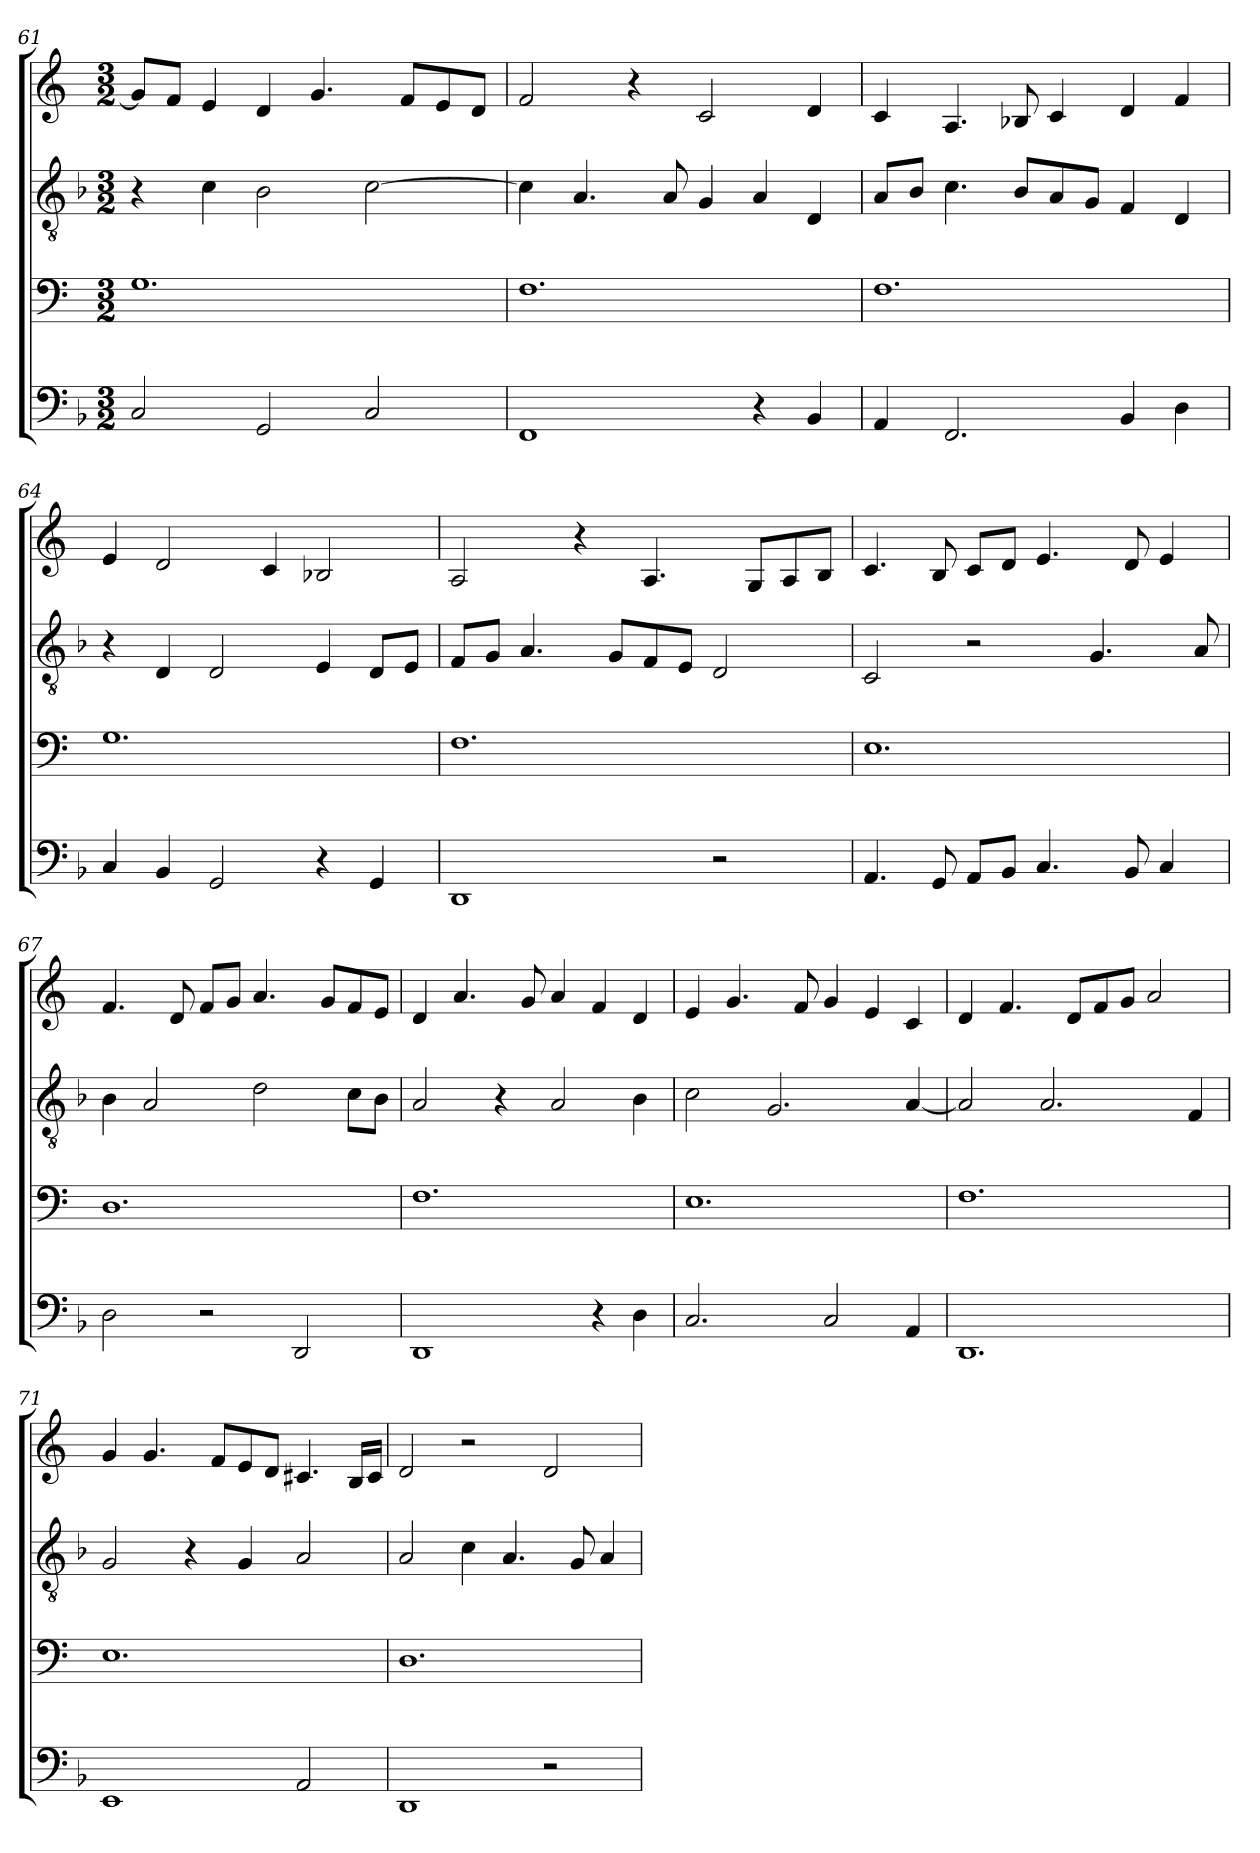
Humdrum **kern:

**kern	**kern	**kern	**kern
*part4	*part3	*part2	*part1
*staff4	*staff3	*staff2	*staff1
*clefF4	*clefF4	*clefGv2	*clefG2
*k[b-]	*k[]	*k[b-]	*k[]
*F:	*C:	*F:	*C:
*M3/2	*M3/2	*M3/2	*M3/2
=61	=61	=61	=61
2C/	1.G	4r	8g/L]
.	.	.	8f/J
.	.	4c\	4e/
2GG/	.	2B-\	4d/
.	.	.	4.g/
2C/	.	[2c\	.
.	.	.	8f/L
.	.	.	8e/
.	.	.	8d/J
!!LO:PB:g=z
=62	=62	=62	=62
1FF	1.F	4c\]	2f/
.	.	4.A/	.
.	.	.	4r
.	.	8A/	.
.	.	4G/	2c/
4r	.	4A/	.
4BB-/	.	4D/	4d/
=63	=63	=63	=63
4AA/	1.F	8A/L	4c/
.	.	8B-/J	.
2.FF/	.	4.c\	4.A/
.	.	8B-/L	8B-X/
.	.	8A/	4c/
.	.	8G/J	.
4BB-/	.	4F/	4d/
4D\	.	4D/	4f/
=64	=64	=64	=64
4C/	1.G	4r	4e/
4BB-/	.	4D/	2d/
2GG/	.	2D/	.
.	.	.	4c/
4r	.	4E/	2B-X/
4GG/	.	8D/L	.
.	.	8E/J	.
=65	=65	=65	=65
1DD	1.F	8F/L	2A/
.	.	8G/J	.
.	.	4.A/	.
.	.	.	4r
.	.	8G/L	.
.	.	8F/	4.A/
.	.	8E/J	.
2r	.	2D/	.
.	.	.	8G/L
.	.	.	8A/
.	.	.	8B/J
=66	=66	=66	=66
4.AA/	1.E	2C/	4.c/
8GG/	.	.	8B/
8AA/L	.	2r	8c/L
8BB-/J	.	.	8d/J
4.C/	.	.	4.e/
.	.	4.G/	.
8BB-/	.	.	8d/
4C/	.	.	4e/
.	.	8A/	.
!!LO:LB:g=z
=67	=67	=67	=67
2D\	1.D	4B-\	4.f/
.	.	2A/	.
.	.	.	8d/
2r	.	.	8f/L
.	.	.	8g/J
.	.	2d\	4.a/
2DD/	.	.	.
.	.	.	8g/L
.	.	8c\L	8f/
.	.	8B-\J	8e/J
=68	=68	=68	=68
1DD	1.F	2A/	4d/
.	.	.	4.a/
.	.	4r	.
.	.	.	8g/
.	.	2A/	4a/
4r	.	.	4f/
4D\	.	4B-\	4d/
=69	=69	=69	=69
2.C/	1.E	2c\	4e/
.	.	.	4.g/
.	.	2.G/	.
.	.	.	8f/
2C/	.	.	4g/
.	.	.	4e/
4AA/	.	[4A/	4c/
=70	=70	=70	=70
1.DD	1.F	2A/]	4d/
.	.	.	4.f/
.	.	2.A/	.
.	.	.	8d/L
.	.	.	8f/
.	.	.	8g/J
.	.	.	2a/
.	.	4F/	.
=71	=71	=71	=71
1EE	1.E	2G/	4g/
.	.	.	4.g/
.	.	4r	.
.	.	.	8f/L
.	.	4G/	8e/
.	.	.	8d/J
2AA/	.	2A/	4.c#X/
.	.	.	16B/LL
.	.	.	16c#/JJ
!!LO:PB:g=z
=72	=72	=72	=72
1DD	1.D	2A/	2d/
.	.	4c\	2r
.	.	4.A/	.
2r	.	.	2d/
.	.	8G/	.
.	.	4A/	.
=	=	=	=
*-	*-	*-	*-
